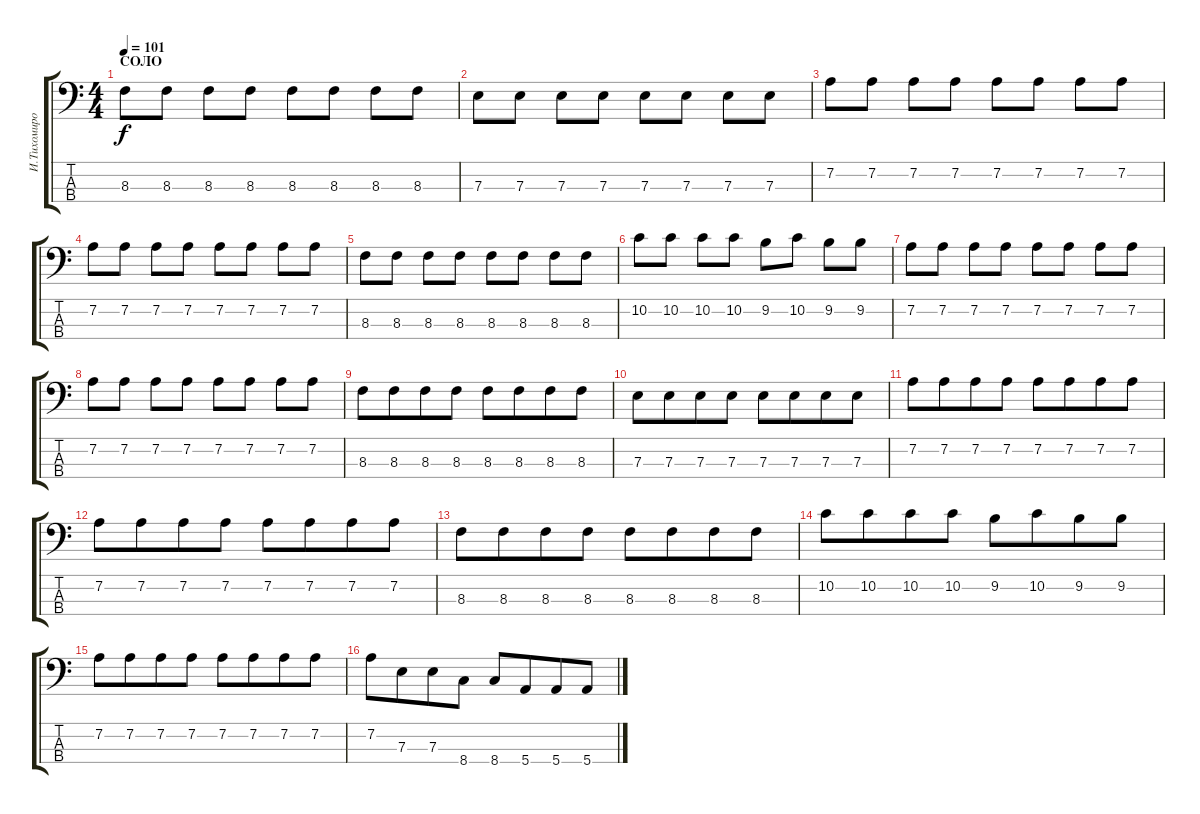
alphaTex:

\track ("И.Тихомиров" "И.Тихомиро") {instrument electricbassfinger}
\staff {score tabs}
\tuning (G2 D2 A1 E1) {hide}
\ts (4 4)
\section ("" "СОЛО")
\tempo 101
\clef f4
\ks c
8.3.8{dy f} 8.3.8 8.3.8 8.3.8 8.3.8 8.3.8 8.3.8 8.3.8 |
7.3.8 7.3.8 7.3.8 7.3.8 7.3.8 7.3.8 7.3.8 7.3.8 |
7.2.8 7.2.8 7.2.8 7.2.8 7.2.8 7.2.8 7.2.8 7.2.8 |
7.2.8 7.2.8 7.2.8 7.2.8 7.2.8 7.2.8 7.2.8 7.2.8 |
8.3.8 8.3.8 8.3.8 8.3.8 8.3.8 8.3.8 8.3.8 8.3.8 |
10.2.8 10.2.8 10.2.8 10.2.8 9.2.8 10.2.8 9.2.8 9.2.8 |
7.2.8 7.2.8 7.2.8 7.2.8 7.2.8 7.2.8 7.2.8 7.2.8 |
7.2.8 7.2.8 7.2.8 7.2.8 7.2.8 7.2.8 7.2.8 7.2.8 |
8.3.8 8.3.8{beam merge} 8.3.8 8.3.8 8.3.8 8.3.8{beam merge} 8.3.8 8.3.8 |
7.3.8 7.3.8{beam merge} 7.3.8 7.3.8 7.3.8 7.3.8{beam merge} 7.3.8 7.3.8 |
7.2.8 7.2.8{beam merge} 7.2.8 7.2.8 7.2.8 7.2.8{beam merge} 7.2.8 7.2.8 |
7.2.8 7.2.8{beam merge} 7.2.8 7.2.8 7.2.8 7.2.8{beam merge} 7.2.8 7.2.8 |
8.3.8 8.3.8{beam merge} 8.3.8 8.3.8 8.3.8 8.3.8{beam merge} 8.3.8 8.3.8 |
10.2.8 10.2.8{beam merge} 10.2.8 10.2.8 9.2.8 10.2.8{beam merge} 9.2.8 9.2.8 |
7.2.8 7.2.8{beam merge} 7.2.8 7.2.8 7.2.8 7.2.8{beam merge} 7.2.8 7.2.8 |
7.2.8 7.3.8{beam merge} 7.3.8 8.4.8 8.4.8 5.4.8{beam merge} 5.4.8 5.4.8
